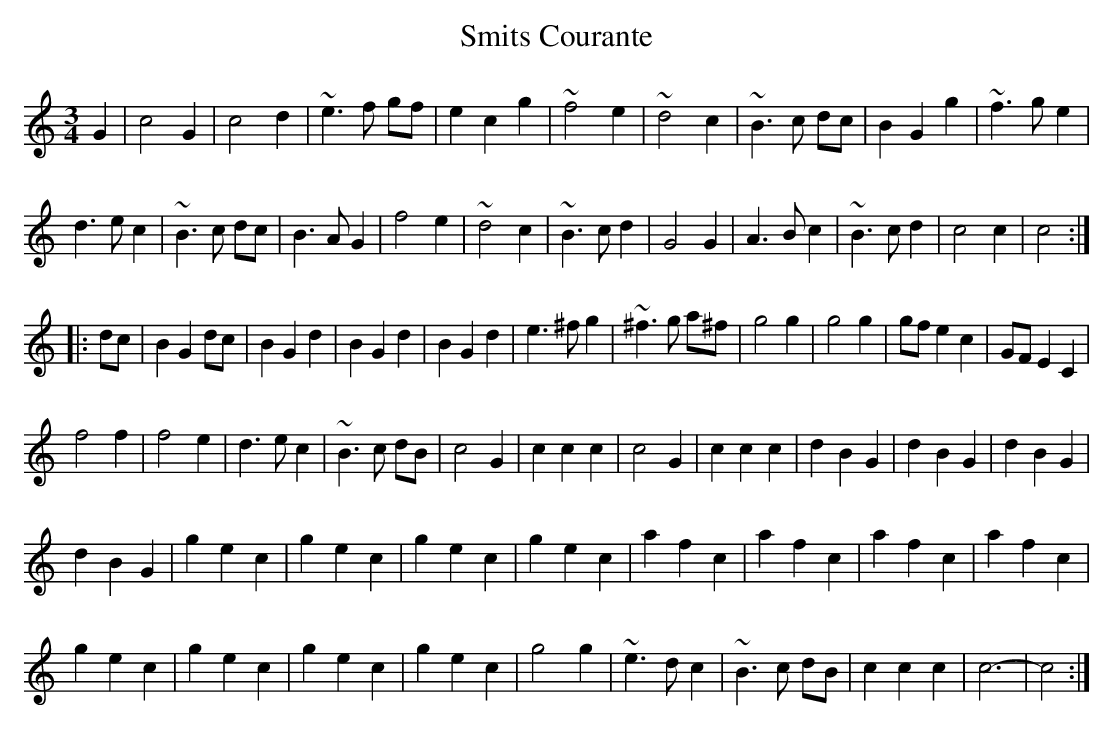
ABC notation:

X:1
T:Smits Courante
M:3/4
K:Cmaj
G2|c4G2|c4d2|~e3f gf|e2c2g2|~f4e2|~d4c2|~B3c dc|B2G2g2|~f3ge2|
d3ec2|~B3c dc|B3AG2|f4e2|~d4c2|~B3cd2|G4G2|A3Bc2|~B3cd2|c4c2|c4:|
|:dc|B2G2dc|B2G2d2|B2G2d2|B2G2d2|e3^fg2|~^f3g a^f|g4g2|g4g2|gfe2c2|GFE2C2|
f4f2|f4e2|d3ec2|~B3c dB|c4G2|c2c2c2|c4G2|c2c2c2|d2B2G2|d2B2G2|d2B2G2|
d2B2G2|g2e2c2|g2e2c2|g2e2c2|g2e2c2|a2f2c2|a2f2c2|a2f2c2|a2f2c2|
g2e2c2|g2e2c2|g2e2c2|g2e2c2|g4g2|~e3dc2|~B3c dB|c2c2c2|c6-|c4:|
